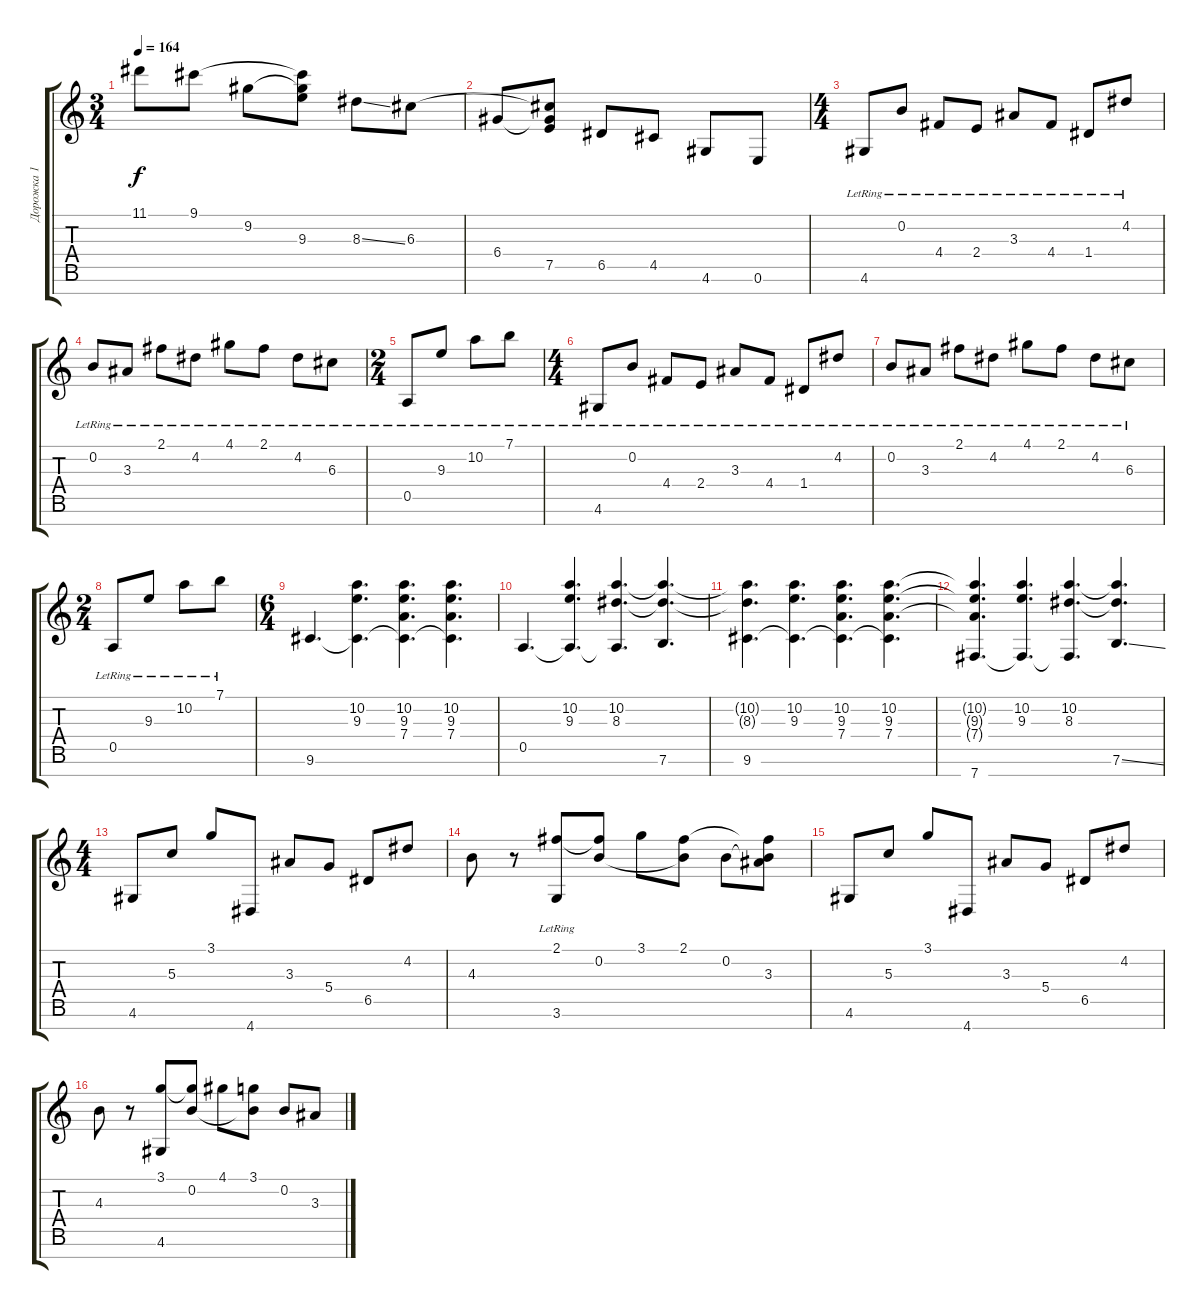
\track ("Дорожка 1" "Дорожка 1") {instrument electricguitarjazz}
\staff {score tabs}
\tuning (E4 B3 G3 D3 A2 E2 B1) {hide}
\ts (3 4)
\tempo 164
\clef g2
\ks c
11.1.8{dy f} 9.1.8 9.2.8 (9.1{t} 9.2{t} 9.3).8 8.3{ss}.8 6.3.8 |
6.4.8 (6.3{t} 6.4{t} 7.5).8 6.5.8 4.5.8 4.6.8 0.6.8 |
\ts (4 4)
4.6{lr}.8 0.2{lr}.8 4.4{lr}.8 2.4{lr}.8 3.3{lr}.8 4.4{lr}.8 1.4{lr}.8 4.2{lr}.8 |
0.2{lr}.8 3.3{lr}.8 2.1{lr}.8 4.2{lr}.8 4.1{lr}.8 2.1{lr}.8 4.2{lr}.8 6.3{lr}.8 |
\ts (2 4)
0.5{lr}.8 9.3{lr}.8 10.2{lr}.8 7.1{lr}.8 |
\ts (4 4)
4.6{lr}.8 0.2{lr}.8 4.4{lr}.8 2.4{lr}.8 3.3{lr}.8 4.4{lr}.8 1.4{lr}.8 4.2{lr}.8 |
0.2{lr}.8 3.3{lr}.8 2.1{lr}.8 4.2{lr}.8 4.1{lr}.8 2.1{lr}.8 4.2{lr}.8 6.3{lr}.8 |
\ts (2 4)
0.5{lr}.8 9.3{lr}.8 10.2{lr}.8 7.1{lr}.8 |
\ts (6 4)
9.6.4{d} (10.2 9.3 9.6{t}).4{d} (10.2 9.3 7.4 9.6{t}).4{d} (10.2 9.3 7.4 9.6{t}).4{d} |
0.5.4{d} (10.2 9.3 0.5{t}).4{d} (10.2 8.3 0.5{t}).4{d} (10.2{t} 8.3{t} 7.6).4{d} |
(10.2{t} 8.3{t} 9.6).4{d} (10.2 9.3 9.6{t}).4{d} (10.2 9.3 7.4 9.6{t}).4{d} (10.2 9.3 7.4 9.6{t}).4{d} |
(10.2{t} 9.3{t} 7.4{t} 7.7).4{d} (10.2 9.3 7.7{t}).4{d} (10.2 8.3 7.7{t}).4{d} (10.2{t} 8.3{t} 7.6{ss}).4{d} |
\ts (4 4)
4.6.8 5.3.8 3.1.8 4.7.8 3.3.8 5.4.8 6.5.8 4.2.8 |
4.3.8 r.8 (2.1 3.6{lr}).8 (2.1{t} 0.2).8 3.1.8 (2.1 0.2{t}).8 0.2.8 (2.1{t} 0.2{t} 3.3).8 |
4.6.8 5.3.8 3.1.8 4.7.8 3.3.8 5.4.8 6.5.8 4.2.8 |
4.3.8 r.8 (3.1 4.6).8 (3.1{t} 0.2).8 4.1.8 (3.1 0.2{t}).8 0.2.8 3.3.8
